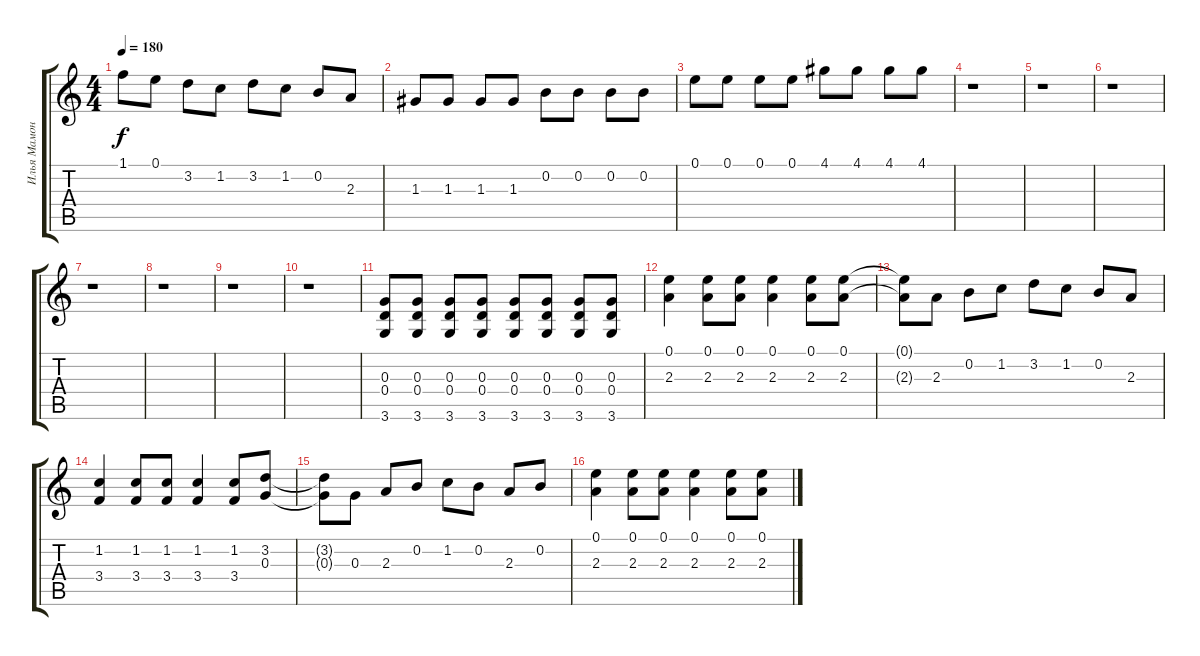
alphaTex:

\track ("Илья Мамонтов" "Илья Мамон") {instrument distortionguitar}
\staff {score tabs}
\tuning (E4 B3 G3 D3 A2 E2) {hide}
\ts (4 4)
\tempo 180
\clef g2
\ks c
1.1.8{dy f} 0.1.8 3.2.8 1.2.8 3.2.8 1.2.8 0.2.8 2.3.8 |
1.3.8{volume 10} 1.3.8 1.3.8 1.3.8 0.2.8 0.2.8 0.2.8 0.2.8 |
0.1.8 0.1.8 0.1.8 0.1.8 4.1.8 4.1.8 4.1.8 4.1.8 |
r.1 |
r.1 |
r.1 |
r.1 |
r.1 |
r.1 |
r.1 |
(0.3 0.4 3.6).8 (0.3 0.4 3.6).8 (0.3 0.4 3.6).8 (0.3 0.4 3.6).8 (0.3 0.4 3.6).8 (0.3 0.4 3.6).8 (0.3 0.4 3.6).8 (0.3 0.4 3.6).8 |
(0.1 2.3).4{volume 11 balance 4 instrument overdrivenguitar} (0.1 2.3).8 (0.1 2.3).8 (0.1 2.3).4 (0.1 2.3).8 (0.1 2.3).8 |
(0.1{t} 2.3{t}).8 2.3.8 0.2.8 1.2.8 3.2.8 1.2.8 0.2.8 2.3.8 |
(1.2 3.4).4 (1.2 3.4).8 (1.2 3.4).8 (1.2 3.4).4 (1.2 3.4).8 (3.2 0.3).8 |
(3.2{t} 0.3{t}).8 0.3.8 2.3.8 0.2.8 1.2.8 0.2.8 2.3.8 0.2.8 |
(0.1 2.3).4 (0.1 2.3).8 (0.1 2.3).8 (0.1 2.3).4 (0.1 2.3).8 (0.1 2.3).8
